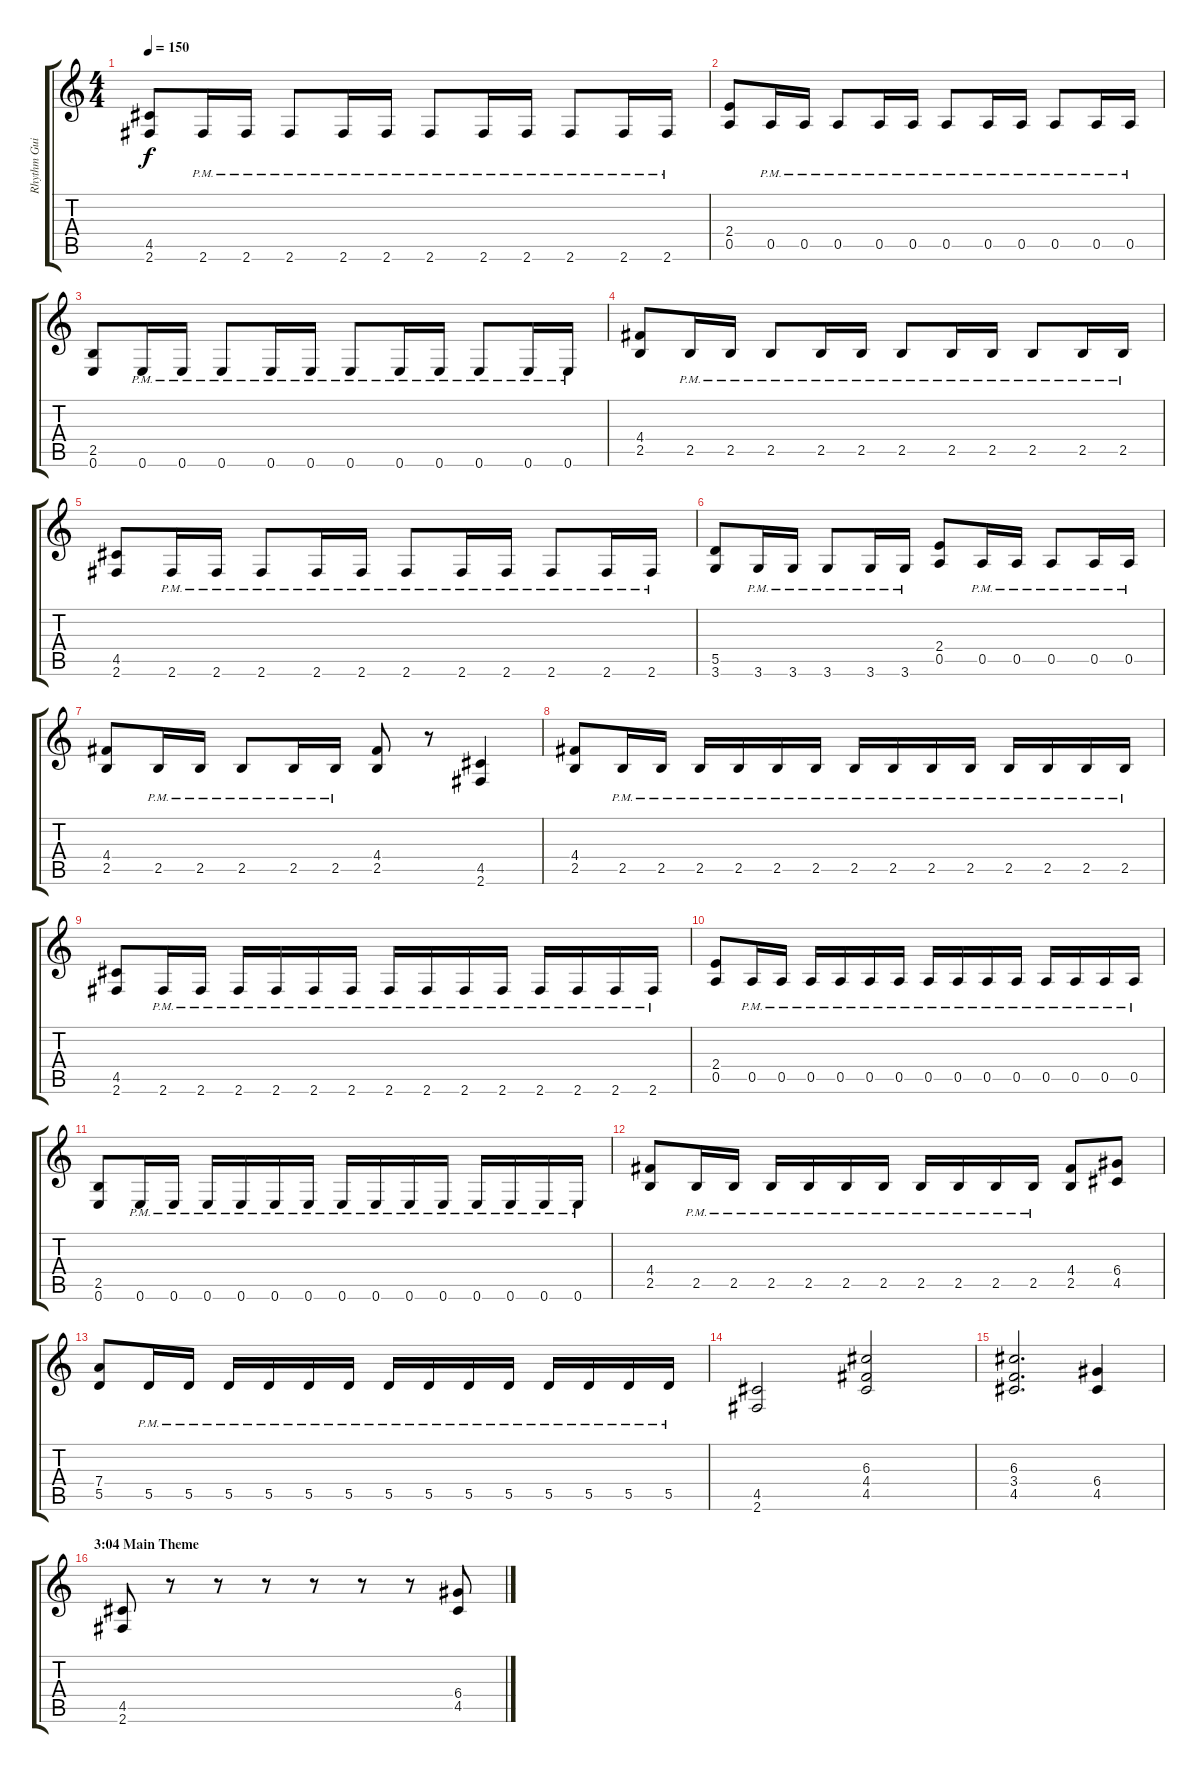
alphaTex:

\track ("Rhythm Guitar" "Rhythm Gui") {instrument distortionguitar}
\staff {score tabs}
\tuning (E4 B3 G3 D3 A2 E2) {hide}
\ts (4 4)
\tempo 150
\clef g2
\ks c
(4.5 2.6).8{dy f} 2.6{pm}.16 2.6{pm}.16 2.6{pm}.8 2.6{pm}.16 2.6{pm}.16 2.6{pm}.8 2.6{pm}.16 2.6{pm}.16 2.6{pm}.8 2.6{pm}.16 2.6{pm}.16 |
(2.4 0.5).8 0.5{pm}.16 0.5{pm}.16 0.5{pm}.8 0.5{pm}.16 0.5{pm}.16 0.5{pm}.8 0.5{pm}.16 0.5{pm}.16 0.5{pm}.8 0.5{pm}.16 0.5{pm}.16 |
(2.5 0.6).8 0.6{pm}.16 0.6{pm}.16 0.6{pm}.8 0.6{pm}.16 0.6{pm}.16 0.6{pm}.8 0.6{pm}.16 0.6{pm}.16 0.6{pm}.8 0.6{pm}.16 0.6{pm}.16 |
(4.4 2.5).8 2.5{pm}.16 2.5{pm}.16 2.5{pm}.8 2.5{pm}.16 2.5{pm}.16 2.5{pm}.8 2.5{pm}.16 2.5{pm}.16 2.5{pm}.8 2.5{pm}.16 2.5{pm}.16 |
(4.5 2.6).8 2.6{pm}.16 2.6{pm}.16 2.6{pm}.8 2.6{pm}.16 2.6{pm}.16 2.6{pm}.8 2.6{pm}.16 2.6{pm}.16 2.6{pm}.8 2.6{pm}.16 2.6{pm}.16 |
(5.5 3.6).8 3.6{pm}.16 3.6{pm}.16 3.6{pm}.8 3.6{pm}.16 3.6{pm}.16 (2.4 0.5).8 0.5{pm}.16 0.5{pm}.16 0.5{pm}.8 0.5{pm}.16 0.5{pm}.16 |
(4.4 2.5).8 2.5{pm}.16 2.5{pm}.16 2.5{pm}.8 2.5{pm}.16 2.5{pm}.16 (4.4 2.5).8 r.8 (4.5 2.6).4 |
(4.4 2.5).8 2.5{pm}.16 2.5{pm}.16 2.5{pm}.16 2.5{pm}.16 2.5{pm}.16 2.5{pm}.16 2.5{pm}.16 2.5{pm}.16 2.5{pm}.16 2.5{pm}.16 2.5{pm}.16 2.5{pm}.16 2.5{pm}.16 2.5{pm}.16 |
(4.5 2.6).8 2.6{pm}.16 2.6{pm}.16 2.6{pm}.16 2.6{pm}.16 2.6{pm}.16 2.6{pm}.16 2.6{pm}.16 2.6{pm}.16 2.6{pm}.16 2.6{pm}.16 2.6{pm}.16 2.6{pm}.16 2.6{pm}.16 2.6{pm}.16 |
(2.4 0.5).8 0.5{pm}.16 0.5{pm}.16 0.5{pm}.16 0.5{pm}.16 0.5{pm}.16 0.5{pm}.16 0.5{pm}.16 0.5{pm}.16 0.5{pm}.16 0.5{pm}.16 0.5{pm}.16 0.5{pm}.16 0.5{pm}.16 0.5{pm}.16 |
(2.5 0.6).8 0.6{pm}.16 0.6{pm}.16 0.6{pm}.16 0.6{pm}.16 0.6{pm}.16 0.6{pm}.16 0.6{pm}.16 0.6{pm}.16 0.6{pm}.16 0.6{pm}.16 0.6{pm}.16 0.6{pm}.16 0.6{pm}.16 0.6{pm}.16 |
(4.4 2.5).8 2.5{pm}.16 2.5{pm}.16 2.5{pm}.16 2.5{pm}.16 2.5{pm}.16 2.5{pm}.16 2.5{pm}.16 2.5{pm}.16 2.5{pm}.16 2.5{pm}.16 (4.4 2.5).8 (6.4 4.5).8 |
(7.4 5.5).8 5.5{pm}.16 5.5{pm}.16 5.5{pm}.16 5.5{pm}.16 5.5{pm}.16 5.5{pm}.16 5.5{pm}.16 5.5{pm}.16 5.5{pm}.16 5.5{pm}.16 5.5{pm}.16 5.5{pm}.16 5.5{pm}.16 5.5{pm}.16 |
(4.5 2.6).2 (6.3 4.4 4.5).2 |
(6.3 3.4 4.5).2{d} (6.4 4.5).4 |
\section ("" "3:04 Main Theme")
(4.5 2.6).8 r.8 r.8 r.8 r.8 r.8 r.8 (6.4 4.5).8
